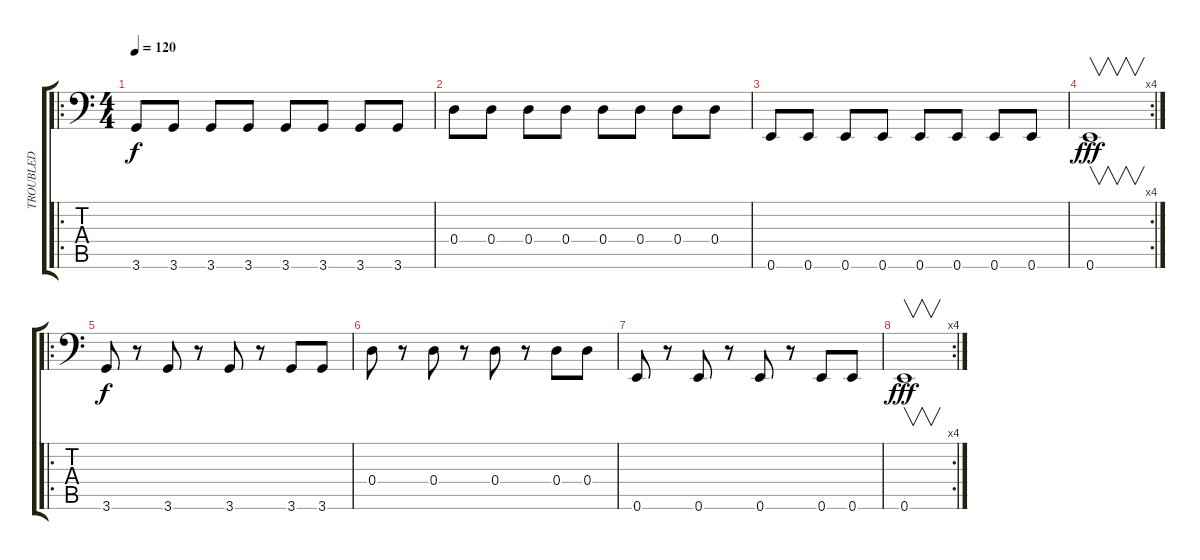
\track ("TROUBLED" "TROUBLED") {instrument electricbassfinger}
\staff {score tabs}
\tuning (E3 B2 G2 D2 A1 E1) {hide}
\ro
\ts (4 4)
\tempo 120
\clef f4
\ks c
3.6.8{dy f} 3.6.8 3.6.8 3.6.8 3.6.8 3.6.8 3.6.8 3.6.8 |
0.4.8 0.4.8 0.4.8 0.4.8 0.4.8 0.4.8 0.4.8 0.4.8 |
0.6.8 0.6.8 0.6.8 0.6.8 0.6.8 0.6.8 0.6.8 0.6.8 |
\rc 4
0.6.1{v dy fff} |
\ro
3.6.8{dy f} r.8 3.6.8 r.8 3.6.8 r.8 3.6.8 3.6.8 |
0.4.8 r.8 0.4.8 r.8 0.4.8 r.8 0.4.8 0.4.8 |
0.6.8 r.8 0.6.8 r.8 0.6.8 r.8 0.6.8 0.6.8 |
\rc 4
0.6.1{v dy fff}
